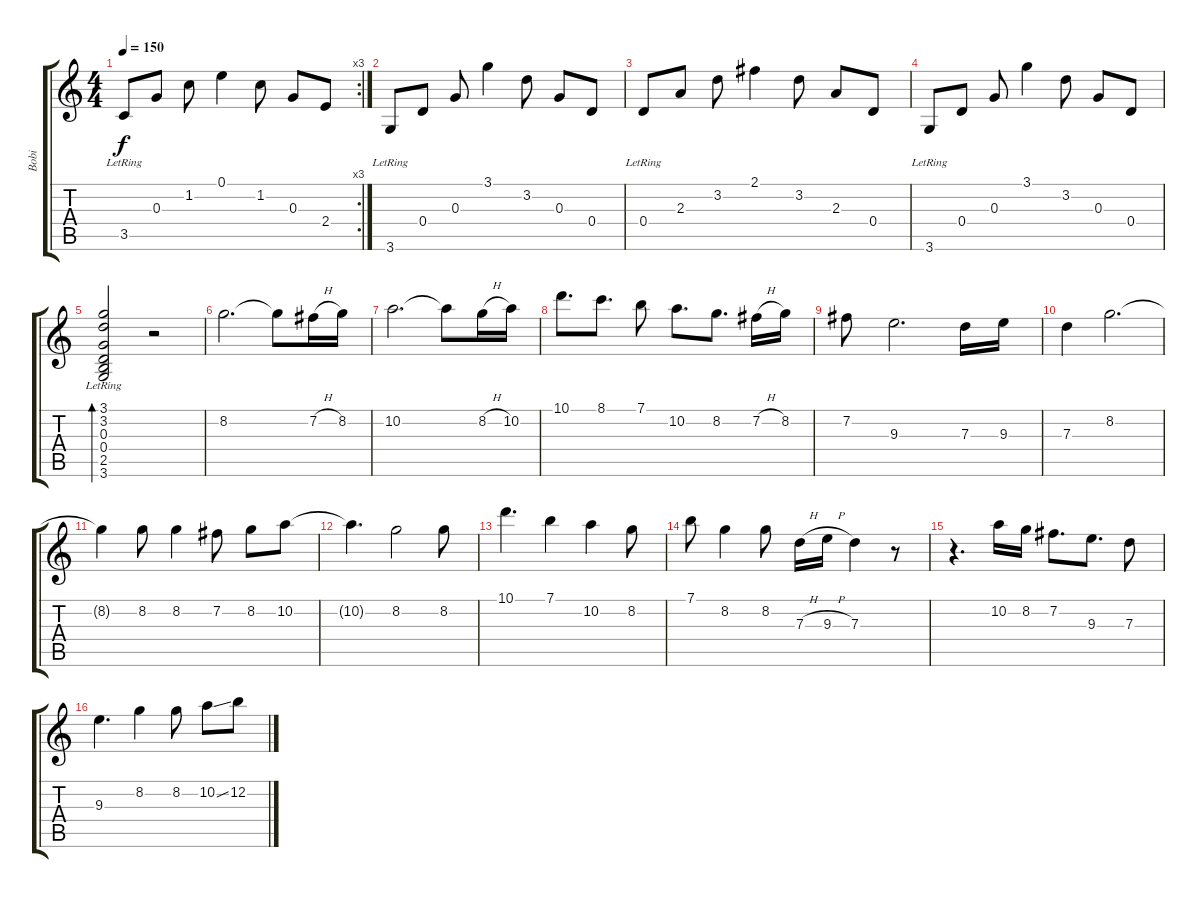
\track ("Bobi" "Bobi") {instrument acousticguitarsteel}
\staff {score tabs}
\tuning (E4 B3 G3 D3 A2 E2) {hide}
\rc 3
\ts (4 4)
\tempo 150
\clef g2
\ks c
3.5{lr}.8{dy f} 0.3.8 1.2.8 0.1.4 1.2.8 0.3.8 2.4.8 |
3.6{lr}.8 0.4.8 0.3.8 3.1.4 3.2.8 0.3.8 0.4.8 |
0.4{lr}.8 2.3.8 3.2.8 2.1.4 3.2.8 2.3.8 0.4.8 |
3.6{lr}.8 0.4.8 0.3.8 3.1.4 3.2.8 0.3.8 0.4.8 |
(3.1{lr} 3.2{lr} 0.3{lr} 0.4{lr} 2.5{lr} 3.6{lr}).2{bd 240} r.2 |
8.2.2{d} 8.2{t}.8 7.2{h}.16 8.2.16 |
10.2.2{d} 10.2{t}.8 8.2{h}.16 10.2.16 |
10.1.8{d} 8.1.8{d} 7.1.8 10.2.8{d} 8.2.8{d} 7.2{h}.16 8.2.16 |
7.2.8 9.3.2{d} 7.3.16 9.3.16 |
7.3.4 8.2.2{d} |
8.2{t}.4 8.2.8 8.2.4 7.2.8 8.2.8 10.2.8 |
10.2{t}.4{d} 8.2.2 8.2.8 |
10.1.4{d} 7.1.4 10.2.4 8.2.8 |
7.1.8 8.2.4 8.2.8 7.3{h}.16 9.3{h}.16 7.3.4 r.8 |
r.4{d} 10.2.16 8.2.16 7.2.8{d} 9.3.8{d} 7.3.8 |
9.3.4{d} 8.2.4 8.2.8 10.2{ss}.8 12.2.8
